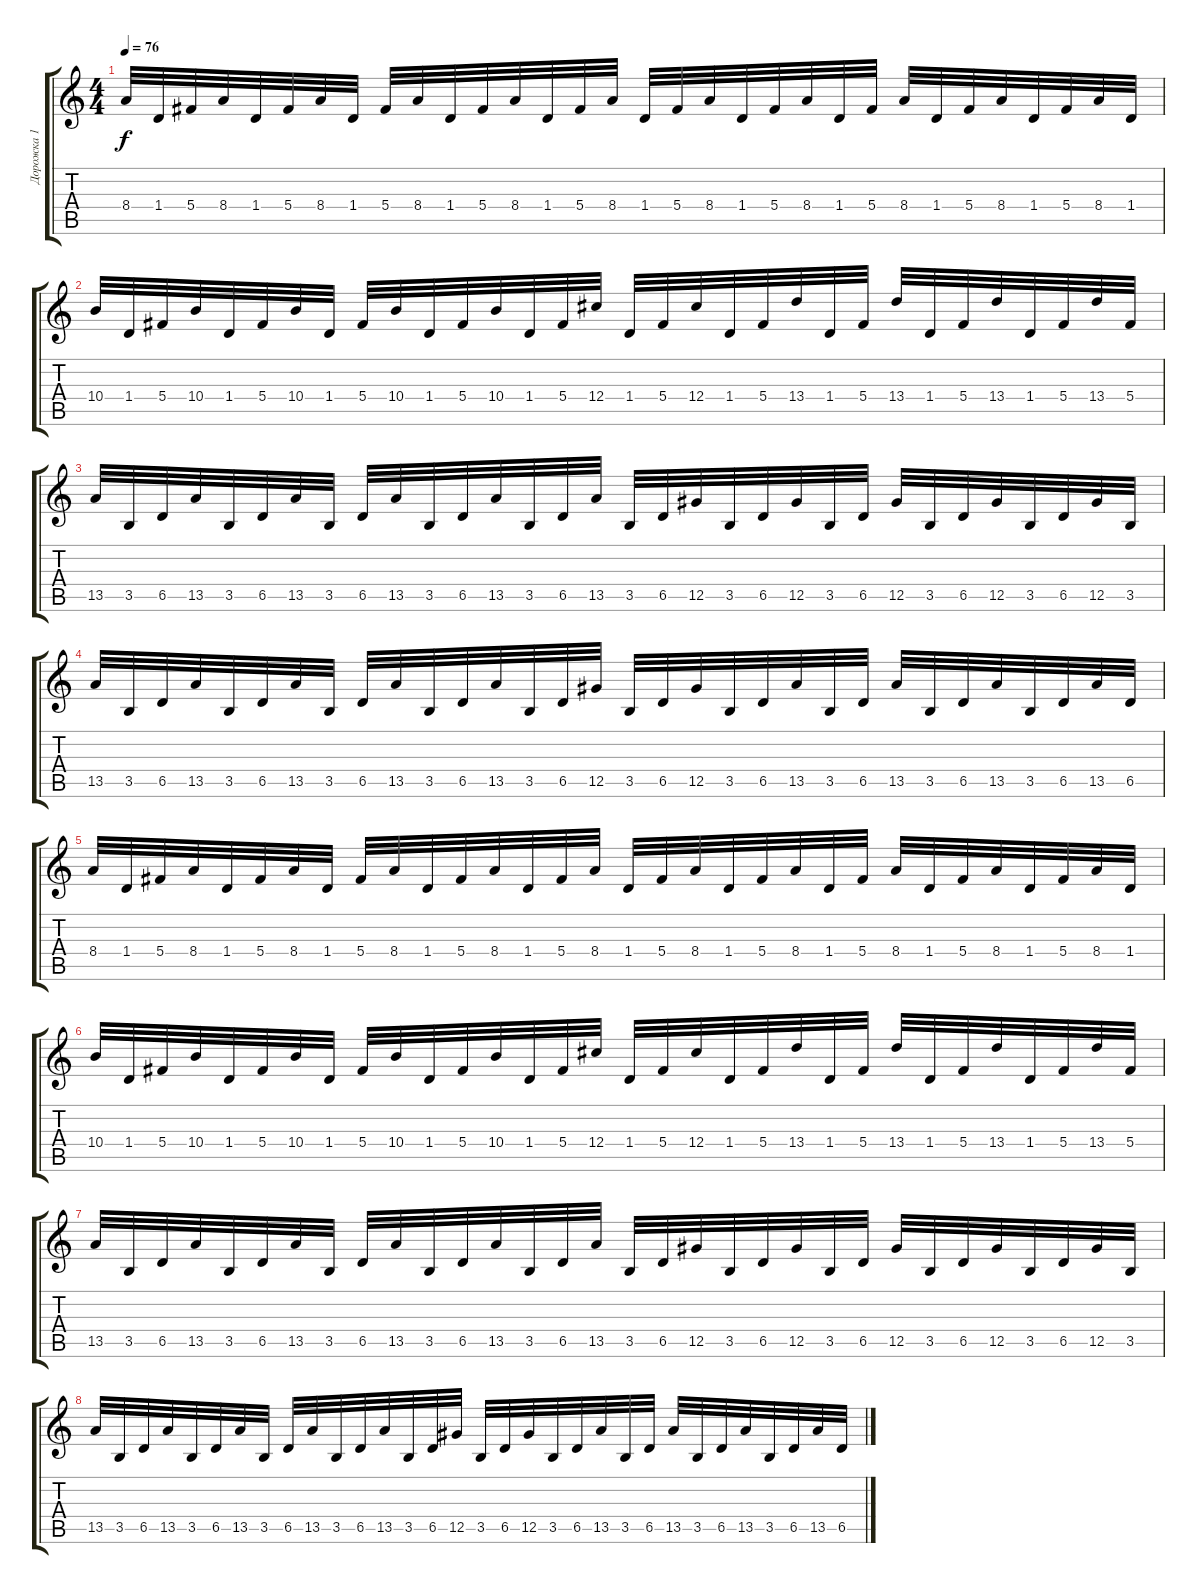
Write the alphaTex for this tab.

\track ("Дорожка 1" "Дорожка 1") {instrument distortionguitar}
\staff {score tabs}
\tuning (Eb4 Bb3 Gb3 Db3 Ab2 Db2) {hide}
\ts (4 4)
\tempo 76
\clef g2
\ks c
8.4.32{dy f} 1.4.32 5.4.32 8.4.32 1.4.32 5.4.32 8.4.32 1.4.32 5.4.32 8.4.32 1.4.32 5.4.32 8.4.32 1.4.32 5.4.32 8.4.32 1.4.32 5.4.32 8.4.32 1.4.32 5.4.32 8.4.32 1.4.32 5.4.32 8.4.32 1.4.32 5.4.32 8.4.32 1.4.32 5.4.32 8.4.32 1.4.32 |
10.4.32 1.4.32 5.4.32 10.4.32 1.4.32 5.4.32 10.4.32 1.4.32 5.4.32 10.4.32 1.4.32 5.4.32 10.4.32 1.4.32 5.4.32 12.4.32 1.4.32 5.4.32 12.4.32 1.4.32 5.4.32 13.4.32 1.4.32 5.4.32 13.4.32 1.4.32 5.4.32 13.4.32 1.4.32 5.4.32 13.4.32 5.4.32 |
13.5.32 3.5.32 6.5.32 13.5.32 3.5.32 6.5.32 13.5.32 3.5.32 6.5.32 13.5.32 3.5.32 6.5.32 13.5.32 3.5.32 6.5.32 13.5.32 3.5.32 6.5.32 12.5.32 3.5.32 6.5.32 12.5.32 3.5.32 6.5.32 12.5.32 3.5.32 6.5.32 12.5.32 3.5.32 6.5.32 12.5.32 3.5.32 |
13.5.32 3.5.32 6.5.32 13.5.32 3.5.32 6.5.32 13.5.32 3.5.32 6.5.32 13.5.32 3.5.32 6.5.32 13.5.32 3.5.32 6.5.32 12.5.32 3.5.32 6.5.32 12.5.32 3.5.32 6.5.32 13.5.32 3.5.32 6.5.32 13.5.32 3.5.32 6.5.32 13.5.32 3.5.32 6.5.32 13.5.32 6.5.32 |
8.4.32 1.4.32 5.4.32 8.4.32 1.4.32 5.4.32 8.4.32 1.4.32 5.4.32 8.4.32 1.4.32 5.4.32 8.4.32 1.4.32 5.4.32 8.4.32 1.4.32 5.4.32 8.4.32 1.4.32 5.4.32 8.4.32 1.4.32 5.4.32 8.4.32 1.4.32 5.4.32 8.4.32 1.4.32 5.4.32 8.4.32 1.4.32 |
10.4.32 1.4.32 5.4.32 10.4.32 1.4.32 5.4.32 10.4.32 1.4.32 5.4.32 10.4.32 1.4.32 5.4.32 10.4.32 1.4.32 5.4.32 12.4.32 1.4.32 5.4.32 12.4.32 1.4.32 5.4.32 13.4.32 1.4.32 5.4.32 13.4.32 1.4.32 5.4.32 13.4.32 1.4.32 5.4.32 13.4.32 5.4.32 |
13.5.32 3.5.32 6.5.32 13.5.32 3.5.32 6.5.32 13.5.32 3.5.32 6.5.32 13.5.32 3.5.32 6.5.32 13.5.32 3.5.32 6.5.32 13.5.32 3.5.32 6.5.32 12.5.32 3.5.32 6.5.32 12.5.32 3.5.32 6.5.32 12.5.32 3.5.32 6.5.32 12.5.32 3.5.32 6.5.32 12.5.32 3.5.32 |
13.5.32 3.5.32 6.5.32 13.5.32 3.5.32 6.5.32 13.5.32 3.5.32 6.5.32 13.5.32 3.5.32 6.5.32 13.5.32 3.5.32 6.5.32 12.5.32 3.5.32 6.5.32 12.5.32 3.5.32 6.5.32 13.5.32 3.5.32 6.5.32 13.5.32 3.5.32 6.5.32 13.5.32 3.5.32 6.5.32 13.5.32 6.5.32
